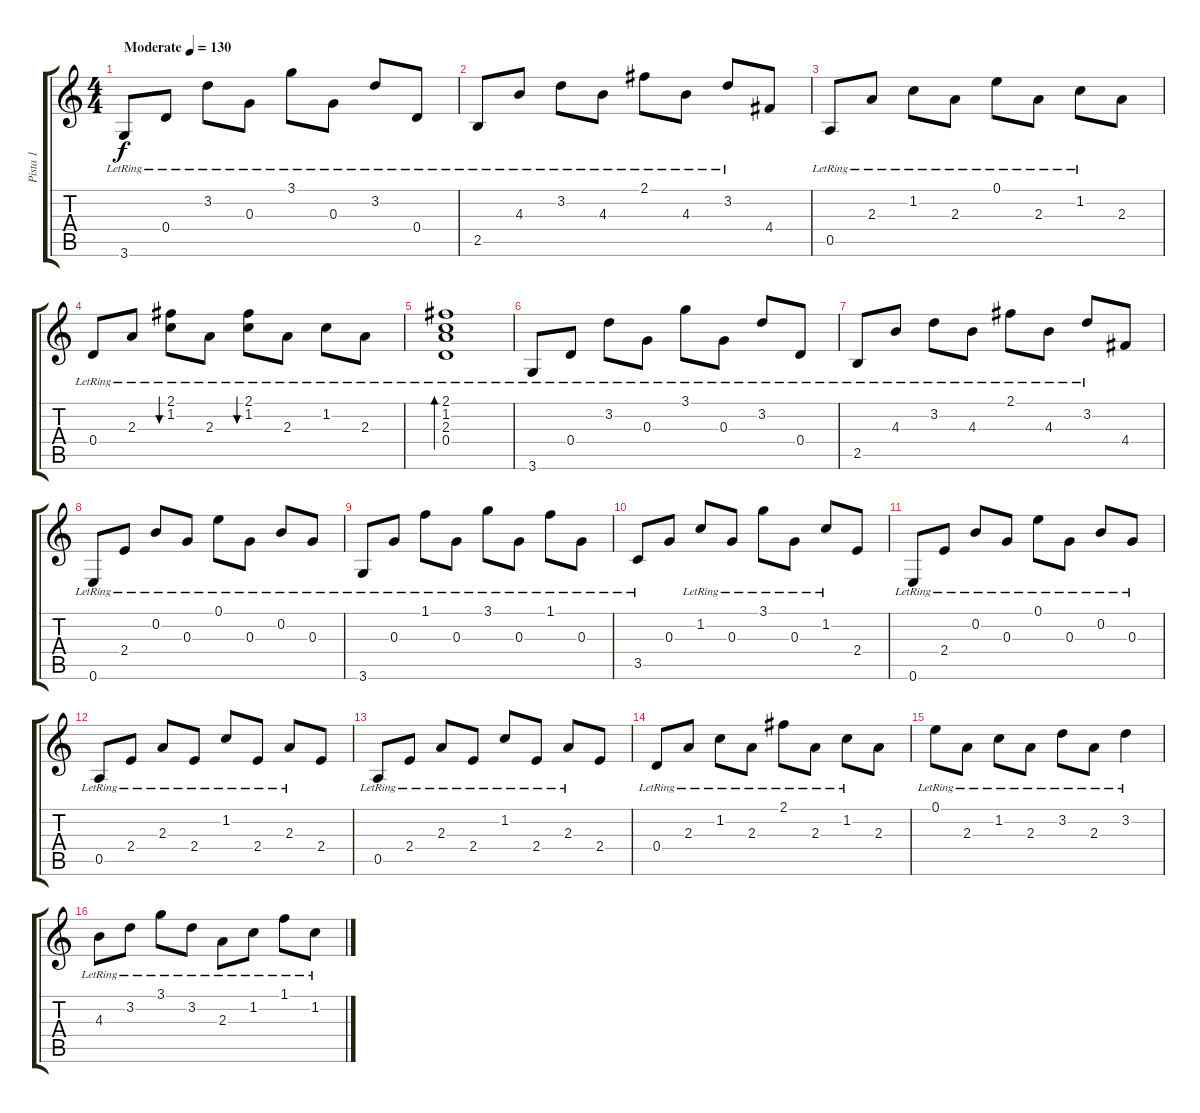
\track ("Pista 1" "Pista 1") {instrument acousticguitarsteel}
\staff {score tabs}
\tuning (E4 B3 G3 D3 A2 E2) {hide}
\ts (4 4)
\tempo (130 "Moderate")
\clef g2
\ks c
3.6{lr}.8{dy f instrument acousticguitarsteel} 0.4{lr}.8 3.2{lr}.8 0.3{lr}.8 3.1{lr}.8 0.3{lr}.8 3.2{lr}.8 0.4{lr}.8 |
2.5{lr}.8 4.3{lr}.8 3.2{lr}.8 4.3{lr}.8 2.1{lr}.8 4.3{lr}.8 3.2{lr}.8 4.4.8 |
0.5{lr}.8 2.3{lr}.8 1.2{lr}.8 2.3{lr}.8 0.1{lr}.8 2.3{lr}.8 1.2{lr}.8 2.3.8 |
0.4{lr}.8 2.3{lr}.8 (2.1{lr} 1.2{lr}).8{bu 60} 2.3{lr}.8 (2.1{lr} 1.2{lr}).8{bu 60} 2.3{lr}.8 1.2{lr}.8 2.3{lr}.8 |
(2.1{lr} 1.2{lr} 2.3{lr} 0.4{lr}).1{bd 240} |
3.6{lr}.8 0.4{lr}.8 3.2{lr}.8 0.3{lr}.8 3.1{lr}.8 0.3{lr}.8 3.2{lr}.8 0.4{lr}.8 |
2.5{lr}.8 4.3{lr}.8 3.2{lr}.8 4.3{lr}.8 2.1{lr}.8 4.3{lr}.8 3.2{lr}.8 4.4.8 |
0.6{lr}.8 2.4{lr}.8 0.2{lr}.8 0.3{lr}.8 0.1{lr}.8 0.3{lr}.8 0.2{lr}.8 0.3{lr}.8 |
3.6{lr}.8 0.3{lr}.8 1.1{lr}.8 0.3{lr}.8 3.1{lr}.8 0.3{lr}.8 1.1{lr}.8 0.3{lr}.8 |
3.5{lr}.8 0.3.8 1.2{lr}.8 0.3{lr}.8 3.1{lr}.8 0.3{lr}.8 1.2{lr}.8 2.4.8 |
0.6{lr}.8 2.4{lr}.8 0.2{lr}.8 0.3{lr}.8 0.1{lr}.8 0.3{lr}.8 0.2{lr}.8 0.3{lr}.8 |
0.5{lr}.8 2.4{lr}.8 2.3{lr}.8 2.4{lr}.8 1.2{lr}.8 2.4{lr}.8 2.3{lr}.8 2.4.8 |
0.5{lr}.8 2.4{lr}.8 2.3{lr}.8 2.4{lr}.8 1.2{lr}.8 2.4{lr}.8 2.3{lr}.8 2.4.8 |
0.4{lr}.8 2.3{lr}.8 1.2{lr}.8 2.3{lr}.8 2.1{lr}.8 2.3{lr}.8 1.2{lr}.8 2.3.8 |
0.1{lr}.8 2.3{lr}.8 1.2{lr}.8 2.3{lr}.8 3.2{lr}.8 2.3{lr}.8 3.2{lr}.4 |
4.3{lr}.8 3.2{lr}.8 3.1{lr}.8 3.2{lr}.8 2.3{lr}.8 1.2{lr}.8 1.1{lr}.8 1.2{lr}.8
